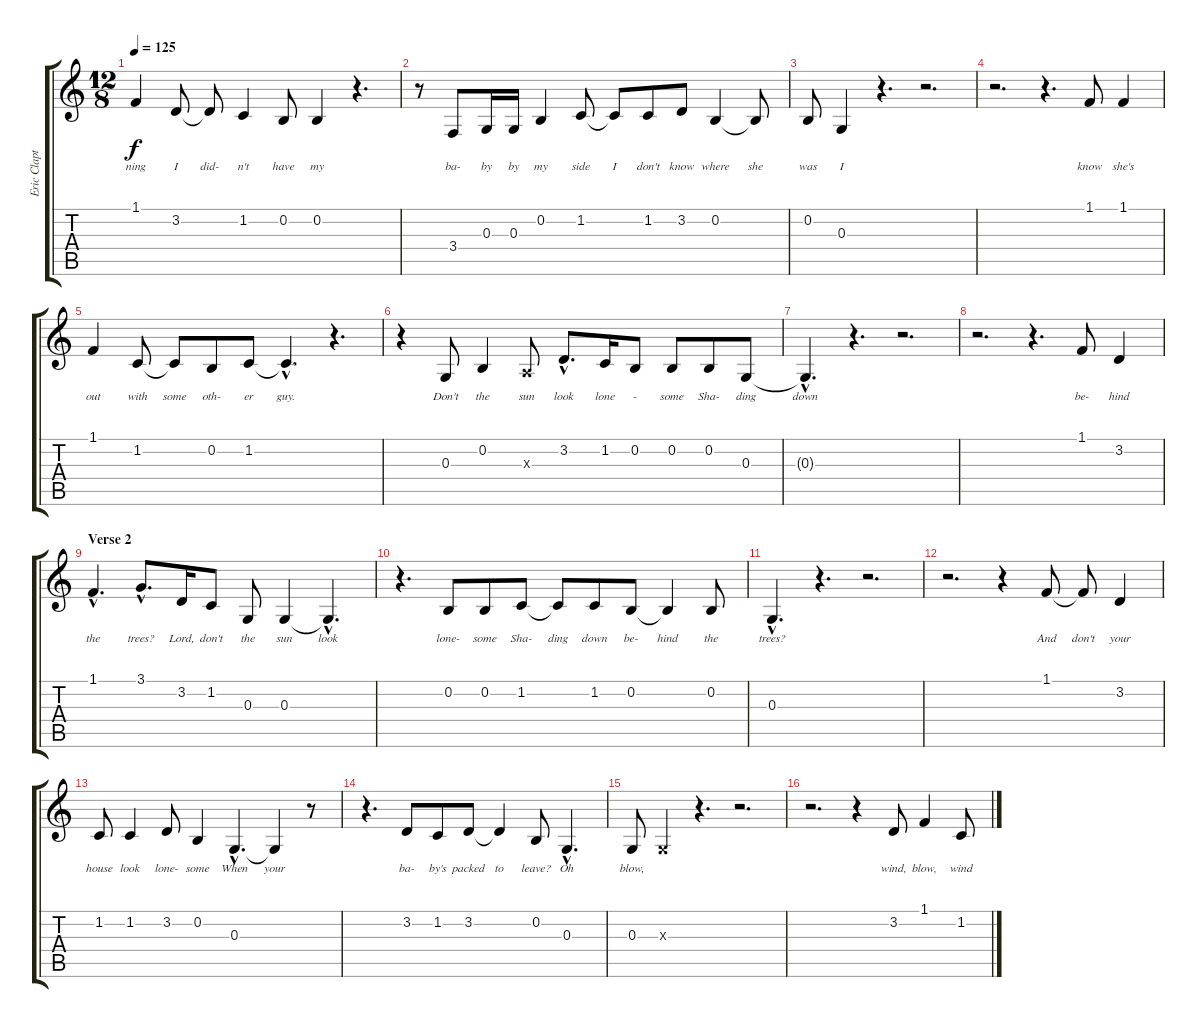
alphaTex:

\track ("Eric Clapton Voice" "Eric Clapt") {instrument harmonica}
\staff {score tabs}
\tuning (E4 B3 G3 D3 A2 E2) {hide}
\ts (12 8)
\tempo 125
\clef g2
\ks c
1.1.4{lyrics (0 "ning") lyrics (1 "") lyrics (2 "") lyrics (3 "") lyrics (4 "") dy f} 3.2.8{lyrics (0 "I") lyrics (1 "") lyrics (2 "") lyrics (3 "") lyrics (4 "")} 3.2{t}.8{lyrics (0 "did-") lyrics (1 "") lyrics (2 "") lyrics (3 "") lyrics (4 "")} 1.2.4{lyrics (0 "n't") lyrics (1 "") lyrics (2 "") lyrics (3 "") lyrics (4 "")} 0.2.8{lyrics (0 "have") lyrics (1 "") lyrics (2 "") lyrics (3 "") lyrics (4 "")} 0.2.4{lyrics (0 "my") lyrics (1 "") lyrics (2 "") lyrics (3 "") lyrics (4 "")} r.4{d} |
r.8 3.4.8{lyrics (0 "ba-") lyrics (1 "") lyrics (2 "") lyrics (3 "") lyrics (4 "")} 0.3.16{lyrics (0 "by") lyrics (1 "") lyrics (2 "") lyrics (3 "") lyrics (4 "")} 0.3.16{lyrics (0 "by") lyrics (1 "") lyrics (2 "") lyrics (3 "") lyrics (4 "")} 0.2.4{lyrics (0 "my") lyrics (1 "") lyrics (2 "") lyrics (3 "") lyrics (4 "")} 1.2.8{lyrics (0 "side") lyrics (1 "") lyrics (2 "") lyrics (3 "") lyrics (4 "")} 1.2{t}.8{lyrics (0 "I") lyrics (1 "") lyrics (2 "") lyrics (3 "") lyrics (4 "")} 1.2.8{lyrics (0 "don't") lyrics (1 "") lyrics (2 "") lyrics (3 "") lyrics (4 "")} 3.2.8{lyrics (0 "know") lyrics (1 "") lyrics (2 "") lyrics (3 "") lyrics (4 "")} 0.2.4{lyrics (0 "where") lyrics (1 "") lyrics (2 "") lyrics (3 "") lyrics (4 "")} 0.2{t}.8{lyrics (0 "she") lyrics (1 "") lyrics (2 "") lyrics (3 "") lyrics (4 "")} |
0.2.8{lyrics (0 "was") lyrics (1 "") lyrics (2 "") lyrics (3 "") lyrics (4 "")} 0.3.4{lyrics (0 "I") lyrics (1 "") lyrics (2 "") lyrics (3 "") lyrics (4 "")} r.4{d} r.2{d} |
r.2{d} r.4{d} 1.1.8{lyrics (0 "know") lyrics (1 "") lyrics (2 "") lyrics (3 "") lyrics (4 "")} 1.1.4{lyrics (0 "she's") lyrics (1 "") lyrics (2 "") lyrics (3 "") lyrics (4 "")} |
1.1.4{lyrics (0 "out") lyrics (1 "") lyrics (2 "") lyrics (3 "") lyrics (4 "")} 1.2.8{lyrics (0 "with") lyrics (1 "") lyrics (2 "") lyrics (3 "") lyrics (4 "")} 1.2{t}.8{lyrics (0 "some") lyrics (1 "") lyrics (2 "") lyrics (3 "") lyrics (4 "")} 0.2.8{lyrics (0 "oth-") lyrics (1 "") lyrics (2 "") lyrics (3 "") lyrics (4 "")} 1.2.8{lyrics (0 "er") lyrics (1 "") lyrics (2 "") lyrics (3 "") lyrics (4 "")} 1.2{hac t}.4{d lyrics (0 "guy.") lyrics (1 "") lyrics (2 "") lyrics (3 "") lyrics (4 "")} r.4{d} |
r.4 0.3.8{lyrics (0 "Don't") lyrics (1 "") lyrics (2 "") lyrics (3 "") lyrics (4 "")} 0.2.4{lyrics (0 "the") lyrics (1 "") lyrics (2 "") lyrics (3 "") lyrics (4 "")} 2.3{x}.8{lyrics (0 "sun") lyrics (1 "") lyrics (2 "") lyrics (3 "") lyrics (4 "")} 3.2{hac}.8{d lyrics (0 "look") lyrics (1 "") lyrics (2 "") lyrics (3 "") lyrics (4 "")} 1.2.16{lyrics (0 "lone") lyrics (1 "") lyrics (2 "") lyrics (3 "") lyrics (4 "")} 0.2.8{lyrics (0 "-") lyrics (1 "") lyrics (2 "") lyrics (3 "") lyrics (4 "")} 0.2.8{lyrics (0 "some") lyrics (1 "") lyrics (2 "") lyrics (3 "") lyrics (4 "")} 0.2.8{lyrics (0 "Sha-") lyrics (1 "") lyrics (2 "") lyrics (3 "") lyrics (4 "")} 0.3.8{lyrics (0 "ding") lyrics (1 "") lyrics (2 "") lyrics (3 "") lyrics (4 "")} |
0.3{hac t}.4{d lyrics (0 "down") lyrics (1 "") lyrics (2 "") lyrics (3 "") lyrics (4 "")} r.4{d} r.2{d} |
r.2{d} r.4{d} 1.1.8{lyrics (0 "be-") lyrics (1 "") lyrics (2 "") lyrics (3 "") lyrics (4 "")} 3.2.4{lyrics (0 "hind") lyrics (1 "") lyrics (2 "") lyrics (3 "") lyrics (4 "")} |
\section ("" "Verse 2")
1.1{hac}.4{d lyrics (0 "the") lyrics (1 "") lyrics (2 "") lyrics (3 "") lyrics (4 "")} 3.1{hac}.8{d lyrics (0 "trees?") lyrics (1 "") lyrics (2 "") lyrics (3 "") lyrics (4 "")} 3.2.16{lyrics (0 "Lord,") lyrics (1 "") lyrics (2 "") lyrics (3 "") lyrics (4 "")} 1.2.8{lyrics (0 "don't") lyrics (1 "") lyrics (2 "") lyrics (3 "") lyrics (4 "")} 0.3.8{lyrics (0 "the") lyrics (1 "") lyrics (2 "") lyrics (3 "") lyrics (4 "")} 0.3.4{lyrics (0 "sun") lyrics (1 "") lyrics (2 "") lyrics (3 "") lyrics (4 "")} 0.3{hac t}.4{d lyrics (0 "look") lyrics (1 "") lyrics (2 "") lyrics (3 "") lyrics (4 "")} |
r.4{d} 0.2.8{lyrics (0 "lone-") lyrics (1 "") lyrics (2 "") lyrics (3 "") lyrics (4 "")} 0.2.8{lyrics (0 "some") lyrics (1 "") lyrics (2 "") lyrics (3 "") lyrics (4 "")} 1.2.8{lyrics (0 "Sha-") lyrics (1 "") lyrics (2 "") lyrics (3 "") lyrics (4 "")} 1.2{t}.8{lyrics (0 "ding") lyrics (1 "") lyrics (2 "") lyrics (3 "") lyrics (4 "")} 1.2.8{lyrics (0 "down") lyrics (1 "") lyrics (2 "") lyrics (3 "") lyrics (4 "")} 0.2.8{lyrics (0 "be-") lyrics (1 "") lyrics (2 "") lyrics (3 "") lyrics (4 "")} 0.2{t}.4{lyrics (0 "hind") lyrics (1 "") lyrics (2 "") lyrics (3 "") lyrics (4 "")} 0.2.8{lyrics (0 "the") lyrics (1 "") lyrics (2 "") lyrics (3 "") lyrics (4 "")} |
0.3{hac}.4{d lyrics (0 "trees?") lyrics (1 "") lyrics (2 "") lyrics (3 "") lyrics (4 "")} r.4{d} r.2{d} |
r.2{d} r.4 1.1.8{lyrics (0 "And") lyrics (1 "") lyrics (2 "") lyrics (3 "") lyrics (4 "")} 1.1{t}.8{lyrics (0 "don't") lyrics (1 "") lyrics (2 "") lyrics (3 "") lyrics (4 "")} 3.2.4{lyrics (0 "your") lyrics (1 "") lyrics (2 "") lyrics (3 "") lyrics (4 "")} |
1.2.8{lyrics (0 "house") lyrics (1 "") lyrics (2 "") lyrics (3 "") lyrics (4 "")} 1.2.4{lyrics (0 "look") lyrics (1 "") lyrics (2 "") lyrics (3 "") lyrics (4 "")} 3.2.8{lyrics (0 "lone-") lyrics (1 "") lyrics (2 "") lyrics (3 "") lyrics (4 "")} 0.2.4{lyrics (0 "some") lyrics (1 "") lyrics (2 "") lyrics (3 "") lyrics (4 "")} 0.3{hac}.4{d lyrics (0 "When") lyrics (1 "") lyrics (2 "") lyrics (3 "") lyrics (4 "")} 0.3{t}.4{lyrics (0 "your") lyrics (1 "") lyrics (2 "") lyrics (3 "") lyrics (4 "")} r.8 |
r.4{d} 3.2.8{lyrics (0 "ba-") lyrics (1 "") lyrics (2 "") lyrics (3 "") lyrics (4 "")} 1.2.8{lyrics (0 "by's") lyrics (1 "") lyrics (2 "") lyrics (3 "") lyrics (4 "")} 3.2.8{lyrics (0 "packed") lyrics (1 "") lyrics (2 "") lyrics (3 "") lyrics (4 "")} 3.2{t}.4{lyrics (0 "to") lyrics (1 "") lyrics (2 "") lyrics (3 "") lyrics (4 "")} 0.2.8{lyrics (0 "leave?") lyrics (1 "") lyrics (2 "") lyrics (3 "") lyrics (4 "")} 0.3{hac}.4{d lyrics (0 "Oh") lyrics (1 "") lyrics (2 "") lyrics (3 "") lyrics (4 "")} |
0.3.8{lyrics (0 "blow,") lyrics (1 "") lyrics (2 "") lyrics (3 "") lyrics (4 "")} 0.3{x}.4{lyrics (0 "") lyrics (1 "") lyrics (2 "") lyrics (3 "") lyrics (4 "")} r.4{d} r.2{d} |
r.2{d} r.4 3.2.8{lyrics (0 "wind,") lyrics (1 "") lyrics (2 "") lyrics (3 "") lyrics (4 "")} 1.1.4{lyrics (0 "blow,") lyrics (1 "") lyrics (2 "") lyrics (3 "") lyrics (4 "")} 1.2.8{lyrics (0 "wind") lyrics (1 "") lyrics (2 "") lyrics (3 "") lyrics (4 "")}
